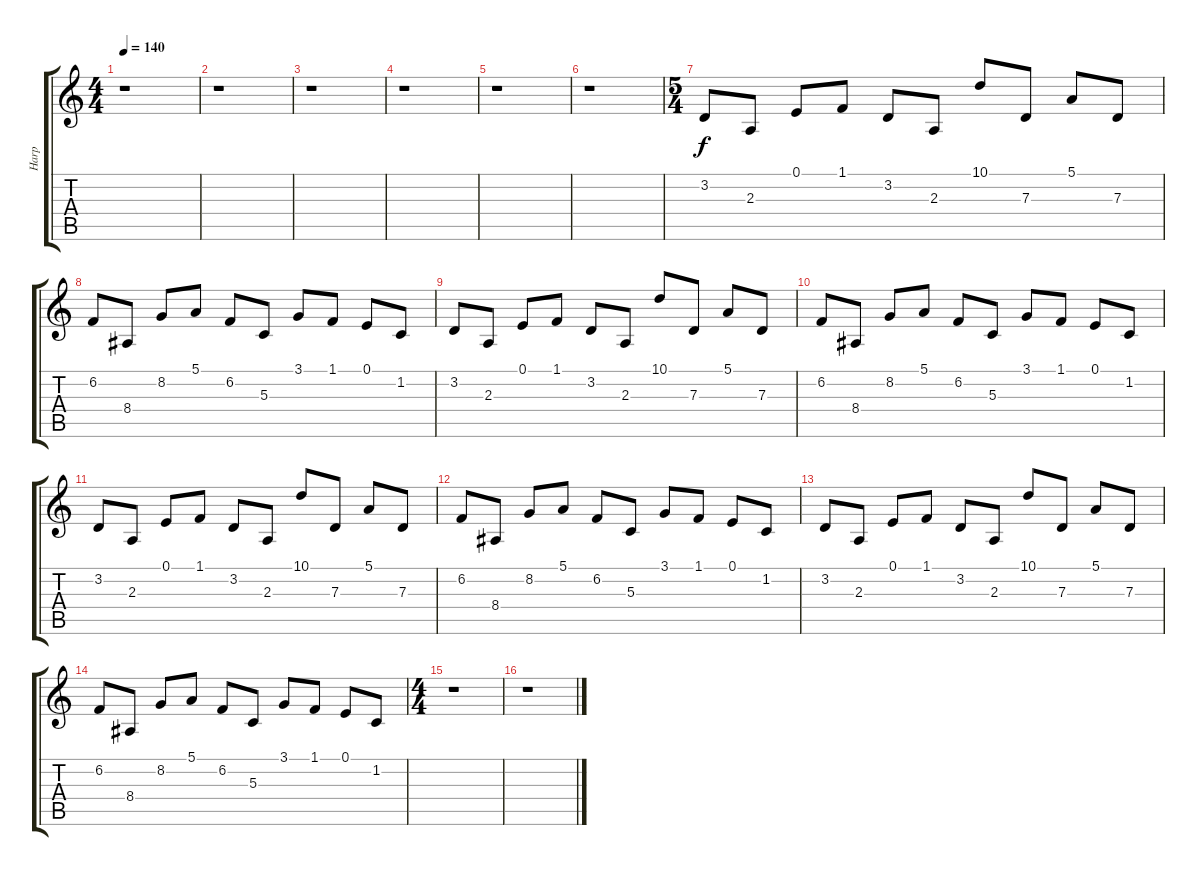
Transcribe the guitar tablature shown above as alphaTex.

\track ("Harp" "Harp") {instrument orchestralharp}
\staff {score tabs}
\tuning (E4 B3 G3 D3 A2 E2) {hide}
\ts (4 4)
\tempo 140
\clef g2
\ks c
r.1{dy f} |
r.1 |
r.1 |
r.1 |
r.1 |
r.1 |
\ts (5 4)
3.2.8 2.3.8 0.1.8 1.1.8 3.2.8 2.3.8 10.1.8 7.3.8 5.1.8 7.3.8 |
6.2.8 8.4.8 8.2.8 5.1.8 6.2.8 5.3.8 3.1.8 1.1.8 0.1.8 1.2.8 |
3.2.8 2.3.8 0.1.8 1.1.8 3.2.8 2.3.8 10.1.8 7.3.8 5.1.8 7.3.8 |
6.2.8 8.4.8 8.2.8 5.1.8 6.2.8 5.3.8 3.1.8 1.1.8 0.1.8 1.2.8 |
3.2.8 2.3.8 0.1.8 1.1.8 3.2.8 2.3.8 10.1.8 7.3.8 5.1.8 7.3.8 |
6.2.8 8.4.8 8.2.8 5.1.8 6.2.8 5.3.8 3.1.8 1.1.8 0.1.8 1.2.8 |
3.2.8 2.3.8 0.1.8 1.1.8 3.2.8 2.3.8 10.1.8 7.3.8 5.1.8 7.3.8 |
6.2.8 8.4.8 8.2.8 5.1.8 6.2.8 5.3.8 3.1.8 1.1.8 0.1.8 1.2.8 |
\ts (4 4)
r.1 |
r.1
